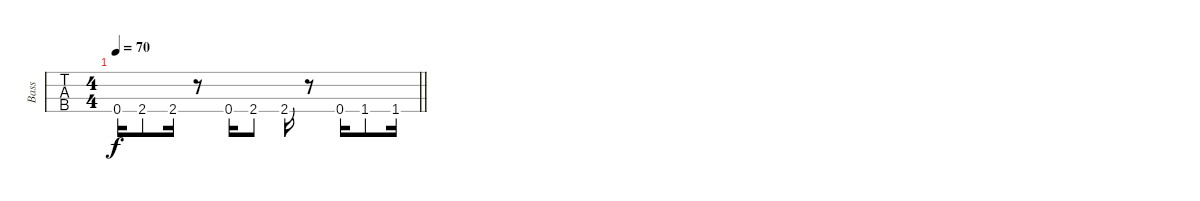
\track ("Bass" "Bass") {instrument electricbassfinger}
\staff {tabs}
\tuning (G2 D2 A1 D1) {hide}
\ts (4 4)
\tempo 70
\clef f4
\barLineRight lightlight
\ks c
0.4.16{dy f} 2.4.8 2.4.16 r.8 0.4.16 2.4.8 2.4.16 r.8 0.4.16 1.4.8 1.4.16
